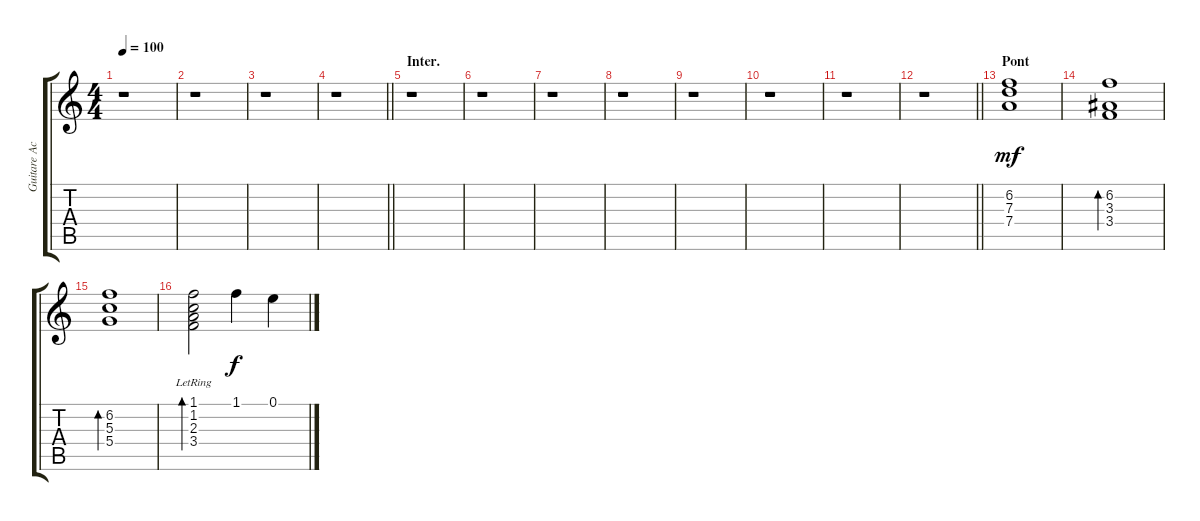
\track ("Guitare Ac." "Guitare Ac") {instrument acousticguitarsteel}
\staff {score tabs}
\tuning (E4 B3 G3 D3 A2 E2) {hide}
\ts (4 4)
\tempo 100
\clef g2
\ks c
r.1{dy f} |
r.1 |
r.1 |
\barLineRight lightlight
r.1 |
\section ("" "Inter.")
r.1 |
r.1 |
r.1 |
r.1 |
r.1 |
r.1 |
r.1 |
\barLineRight lightlight
r.1 |
\section ("" "Pont")
(6.2 7.3 7.4).1{dy mf} |
(6.2 3.3 3.4).1{bd 240} |
(6.2 5.3 5.4).1{bd 240} |
(1.1{lr} 1.2{lr} 2.3{lr} 3.4{lr}).2{bd 120} 1.1.4{dy f} 0.1.4
